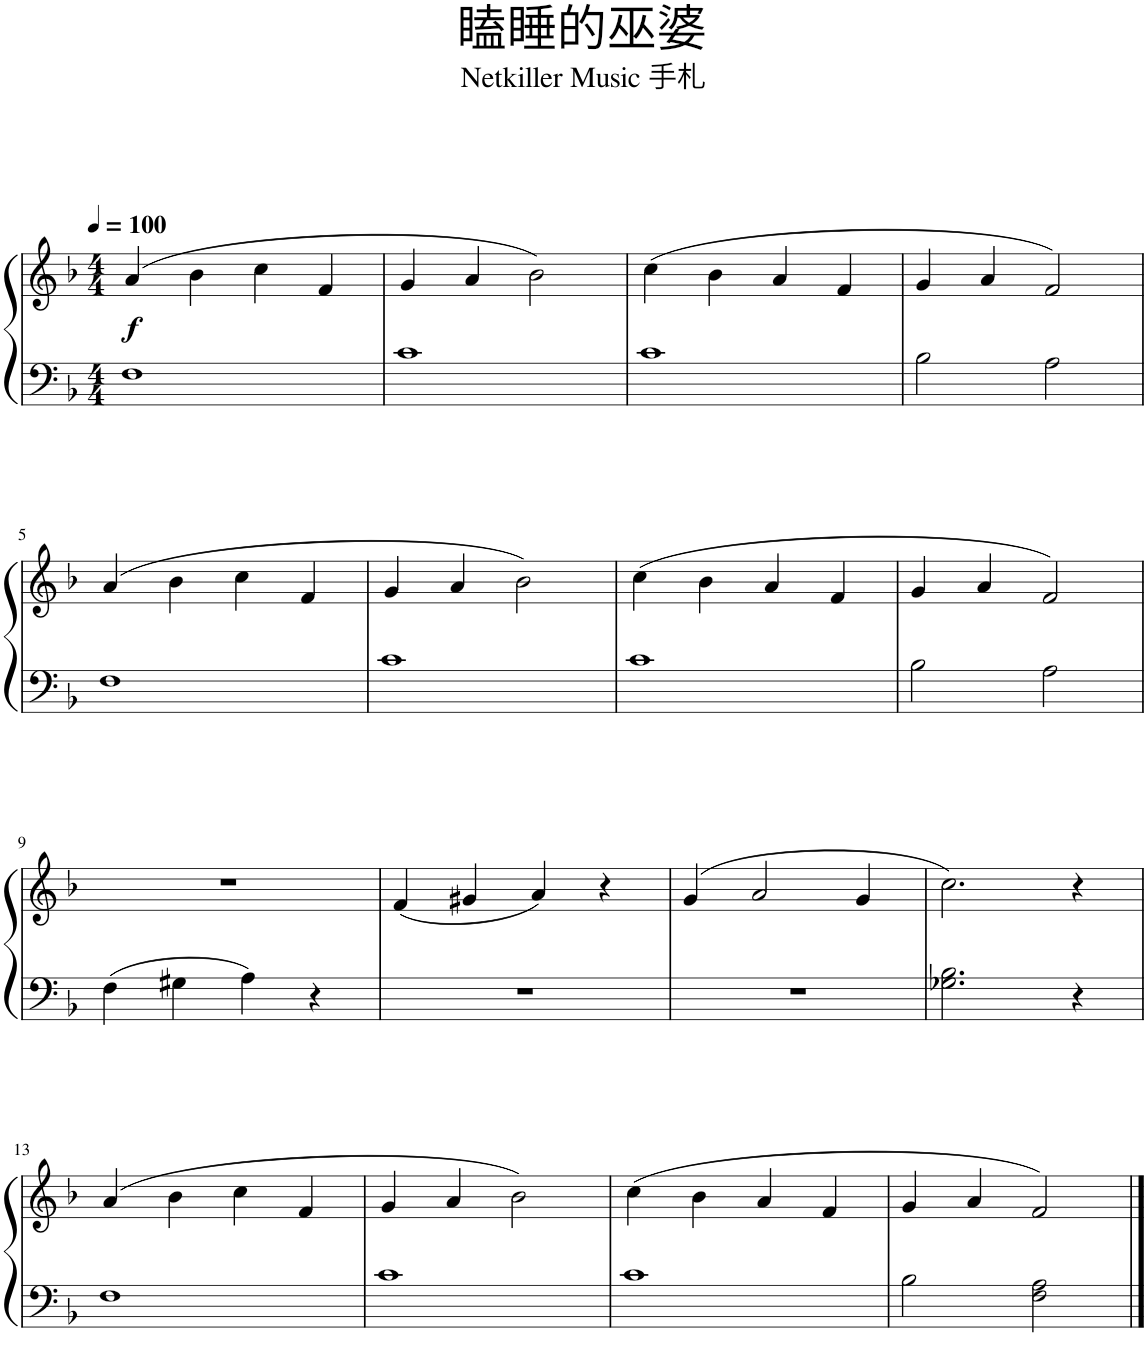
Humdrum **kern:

**kern	**kern	**dynam
*part1	*part1	*part1
*staff2	*staff1	*staff1/2
*I"Piano	*	*
*I'Pno.	*	*
*clefF4	*clefG2	*
*k[b-]	*k[b-]	*
*M4/4	*M4/4	*
*MM100	*MM100	*
=1	=1	=1
!	!	!LO:DY:b
1F	(4a/	f
.	4b-\	.
.	4cc\	.
.	4f/	.
=2	=2	=2
1c	4g/	.
.	4a/	.
.	2b-\)	.
=3	=3	=3
1c	(4cc\	.
.	4b-\	.
.	4a/	.
.	4f/	.
=4	=4	=4
2B-\	4g/	.
.	4a/	.
2A\	2f/)	.
!!LO:LB:g=z
=5	=5	=5
1F	(4a/	.
.	4b-\	.
.	4cc\	.
.	4f/	.
=6	=6	=6
1c	4g/	.
.	4a/	.
.	2b-\)	.
=7	=7	=7
1c	(4cc\	.
.	4b-\	.
.	4a/	.
.	4f/	.
=8	=8	=8
2B-\	4g/	.
.	4a/	.
2A\	2f/)	.
!!LO:LB:g=z
=9	=9	=9
4F\	1r	.
4G#X\	.	.
4A\	.	.
4r	.	.
=10	=10	=10
1r	(4f/	.
.	4g#X/	.
.	4a/)	.
.	4r	.
=11	=11	=11
1r	(4g/	.
.	2a/	.
.	4g/	.
=12	=12	=12
2.G-X\ 2.B-\	2.cc\)	.
4r	4r	.
!!LO:LB:g=z
=13	=13	=13
1F	(4a/	.
.	4b-\	.
.	4cc\	.
.	4f/	.
=14	=14	=14
1c	4g/	.
.	4a/	.
.	2b-\)	.
=15	=15	=15
1c	(4cc\	.
.	4b-\	.
.	4a/	.
.	4f/	.
=16	=16	=16
2B-\	4g/	.
.	4a/	.
2F\ 2A\	2f/)	.
==	==	==
*-	*-	*-
